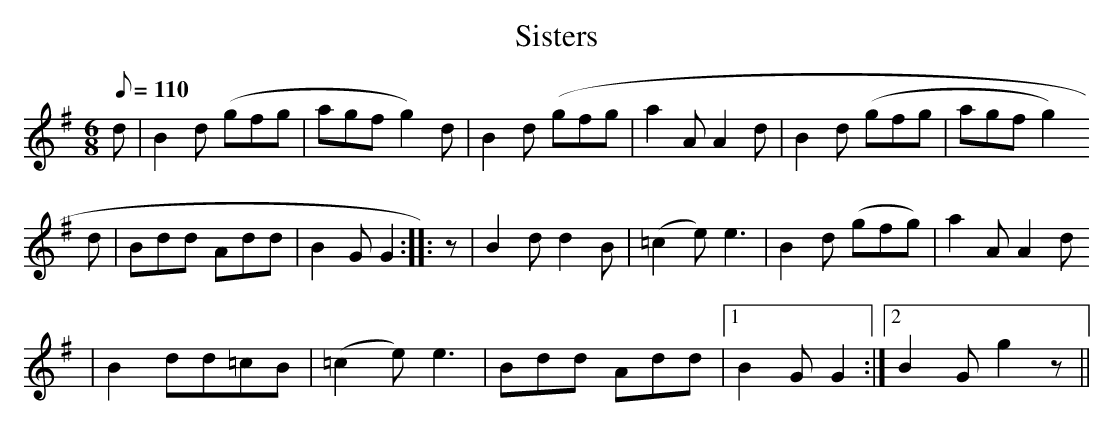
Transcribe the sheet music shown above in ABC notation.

X:1
T:Sisters
M:6/8
L:1/8
Q:110
K:G
d | B2 d (gfg | agf g2) d | B2 d (gfg | a2 AA2 d | B2 d (gfg | agf g2)
d | Bdd Add | B2 GG2 :||:z| B2 dd2 B | (=c2 e)e3 | B2 d (gfg) | a2 AA2 d
|
B2 dd=cB | (=c2 e)e3 | Bdd Add |1 B2 GG2 :|2 B2 Gg2 z ||
